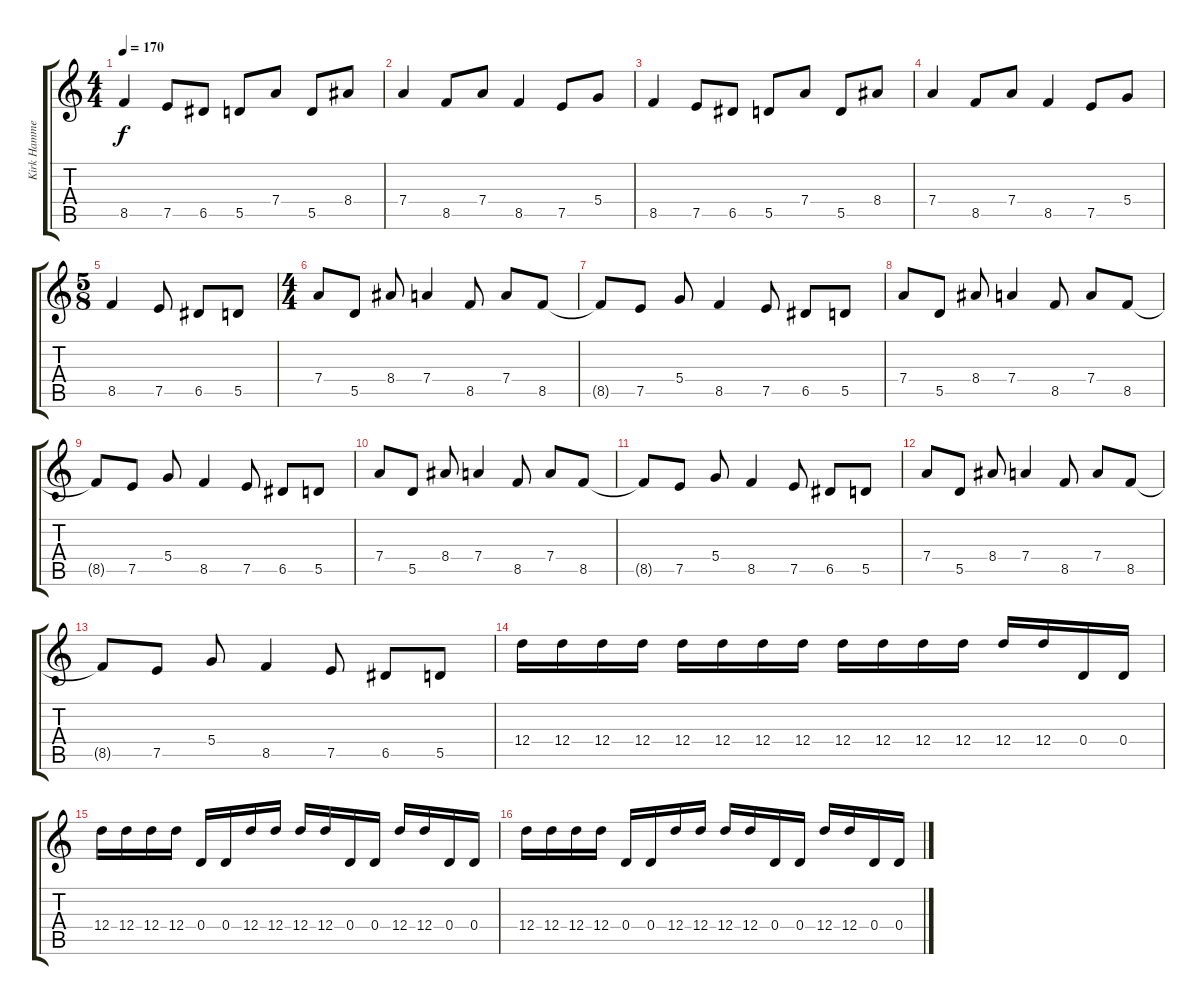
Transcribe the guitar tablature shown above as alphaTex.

\track ("Kirk Hammett (solo with wah pedal)" "Kirk Hamme") {instrument distortionguitar}
\staff {score tabs}
\tuning (E4 B3 G3 D3 A2 D2) {hide}
\ts (4 4)
\tempo 170
\clef g2
\ks c
8.5.4{dy f} 7.5.8 6.5.8 5.5.8 7.4.8 5.5.8 8.4.8 |
7.4.4 8.5.8 7.4.8 8.5.4 7.5.8 5.4.8 |
8.5.4 7.5.8 6.5.8 5.5.8 7.4.8 5.5.8 8.4.8 |
7.4.4 8.5.8 7.4.8 8.5.4 7.5.8 5.4.8 |
\ts (5 8)
8.5.4 7.5.8 6.5.8 5.5.8 |
\ts (4 4)
7.4.8 5.5.8 8.4.8 7.4.4 8.5.8 7.4.8 8.5.8 |
8.5{t}.8 7.5.8 5.4.8 8.5.4 7.5.8 6.5.8 5.5.8 |
7.4.8 5.5.8 8.4.8 7.4.4 8.5.8 7.4.8 8.5.8 |
8.5{t}.8 7.5.8 5.4.8 8.5.4 7.5.8 6.5.8 5.5.8 |
7.4.8 5.5.8 8.4.8 7.4.4 8.5.8 7.4.8 8.5.8 |
8.5{t}.8 7.5.8 5.4.8 8.5.4 7.5.8 6.5.8 5.5.8 |
7.4.8 5.5.8 8.4.8 7.4.4 8.5.8 7.4.8 8.5.8 |
8.5{t}.8 7.5.8 5.4.8 8.5.4 7.5.8 6.5.8 5.5.8 |
12.4.16 12.4.16 12.4.16 12.4.16 12.4.16 12.4.16 12.4.16 12.4.16 12.4.16 12.4.16 12.4.16 12.4.16 12.4.16 12.4.16 0.4.16 0.4.16 |
12.4.16 12.4.16 12.4.16 12.4.16 0.4.16 0.4.16 12.4.16 12.4.16 12.4.16 12.4.16 0.4.16 0.4.16 12.4.16 12.4.16 0.4.16 0.4.16 |
12.4.16 12.4.16 12.4.16 12.4.16 0.4.16 0.4.16 12.4.16 12.4.16 12.4.16 12.4.16 0.4.16 0.4.16 12.4.16 12.4.16 0.4.16 0.4.16
